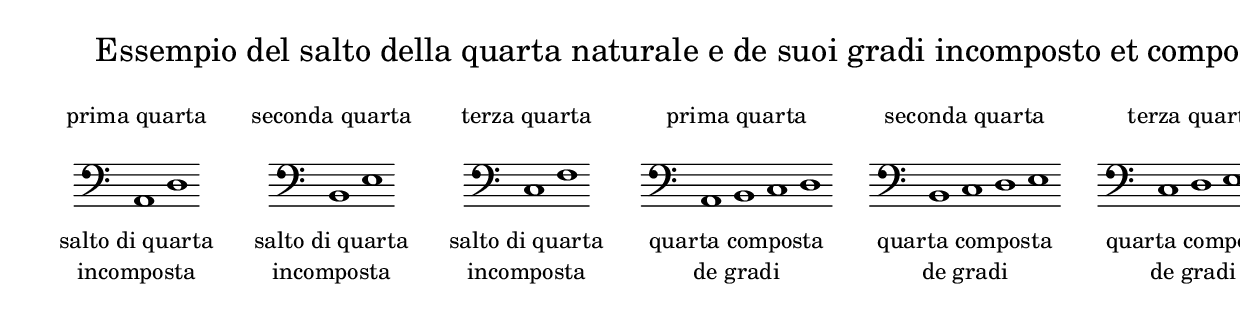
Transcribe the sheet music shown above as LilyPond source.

\version "2.22.2"

% Auto generated file

\header {
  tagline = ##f
}

dot = {
   \once \override Script.add-stem-support = ##f
   \once \override Script.toward-stem-shift = 0
   \once \override Script.skyline-horizontal-padding = 0
   \once \override Script.direction = 1
   \once \override Script.font-size = 1
}

\markup {
  \center-column {
    \line {
      \center-align
      \fontsize#3 { \concat { \normal-text "Essempio del salto della quarta naturale e de suoi gradi incomposto et composto"} }
    }
    \null
    \line {
      \center-column {
        \line {
          \left-align {  \normal-text "prima quarta" }
        }

        \null
        \line {
          \score {
            <<
              \new Staff \with { instrumentName = ""} {
                \override Staff.TimeSignature.stencil = ##f
                \override Staff.NoteHead.style = #'baroque
                \accidentalStyle Score.forget
                \cadenzaOn
                \clef "bass"
                \key c #`((0 . ,NATURAL) (1 . ,NATURAL) (2 . ,NATURAL)
                          (3 . ,NATURAL) (4 . ,NATURAL) (5 . ,NATURAL)
                          (6 . ,NATURAL))  a,1  d1 
                \cadenzaOff
              }
            >>
            \layout {
              \context {
                \Score
                \override SpacingSpanner.common-shortest-duration = #(ly:make-moment 1)
              }
            }
          }
        }
        \null
        \line {
          \left-align {  \normal-text "salto di quarta" }
        }
        \line {
          \left-align {  \normal-text "incomposta" }
        }

      }
      \hspace #3 
      \center-column {
        \line {
          \left-align {  \normal-text "seconda quarta" }
        }

        \null
        \line {
          \score {
            <<
              \new Staff \with { instrumentName = ""} {
                \override Staff.TimeSignature.stencil = ##f
                \override Staff.NoteHead.style = #'baroque
                \accidentalStyle Score.forget
                \cadenzaOn
                \clef "bass"
                \key c #`((0 . ,NATURAL) (1 . ,NATURAL) (2 . ,NATURAL)
                          (3 . ,NATURAL) (4 . ,NATURAL) (5 . ,NATURAL)
                          (6 . ,NATURAL))  b,1  e1 
                \cadenzaOff
              }
            >>
            \layout {
              \context {
                \Score
                \override SpacingSpanner.common-shortest-duration = #(ly:make-moment 1)
              }
            }
          }
        }
        \null
        \line {
          \left-align {  \normal-text "salto di quarta" }
        }
        \line {
          \left-align {  \normal-text "incomposta" }
        }

      }
      \hspace #3 
      \center-column {
        \line {
          \left-align {  \normal-text "terza quarta" }
        }

        \null
        \line {
          \score {
            <<
              \new Staff \with { instrumentName = ""} {
                \override Staff.TimeSignature.stencil = ##f
                \override Staff.NoteHead.style = #'baroque
                \accidentalStyle Score.forget
                \cadenzaOn
                \clef "bass"
                \key c #`((0 . ,NATURAL) (1 . ,NATURAL) (2 . ,NATURAL)
                          (3 . ,NATURAL) (4 . ,NATURAL) (5 . ,NATURAL)
                          (6 . ,NATURAL))  c1  f1 
                \cadenzaOff
              }
            >>
            \layout {
              \context {
                \Score
                \override SpacingSpanner.common-shortest-duration = #(ly:make-moment 1)
              }
            }
          }
        }
        \null
        \line {
          \left-align {  \normal-text "salto di quarta" }
        }
        \line {
          \left-align {  \normal-text "incomposta" }
        }

      }
      \hspace #3 
      \center-column {
        \line {
          \left-align {  \normal-text "prima quarta" }
        }

        \null
        \line {
          \score {
            <<
              \new Staff \with { instrumentName = ""} {
                \override Staff.TimeSignature.stencil = ##f
                \override Staff.NoteHead.style = #'baroque
                \accidentalStyle Score.forget
                \cadenzaOn
                \clef "bass"
                \key c #`((0 . ,NATURAL) (1 . ,NATURAL) (2 . ,NATURAL)
                          (3 . ,NATURAL) (4 . ,NATURAL) (5 . ,NATURAL)
                          (6 . ,NATURAL))  a,1  b,1  c1  d1 
                \cadenzaOff
              }
            >>
            \layout {
              \context {
                \Score
                \override SpacingSpanner.common-shortest-duration = #(ly:make-moment 1)
              }
            }
          }
        }
        \null
        \line {
          \left-align {  \normal-text "quarta composta" }
        }
        \line {
          \left-align {  \normal-text "de gradi" }
        }

      }
      \hspace #3 
      \center-column {
        \line {
          \left-align {  \normal-text "seconda quarta" }
        }

        \null
        \line {
          \score {
            <<
              \new Staff \with { instrumentName = ""} {
                \override Staff.TimeSignature.stencil = ##f
                \override Staff.NoteHead.style = #'baroque
                \accidentalStyle Score.forget
                \cadenzaOn
                \clef "bass"
                \key c #`((0 . ,NATURAL) (1 . ,NATURAL) (2 . ,NATURAL)
                          (3 . ,NATURAL) (4 . ,NATURAL) (5 . ,NATURAL)
                          (6 . ,NATURAL))  b,1  c1  d1  e1 
                \cadenzaOff
              }
            >>
            \layout {
              \context {
                \Score
                \override SpacingSpanner.common-shortest-duration = #(ly:make-moment 1)
              }
            }
          }
        }
        \null
        \line {
          \left-align {  \normal-text "quarta composta" }
        }
        \line {
          \left-align {  \normal-text "de gradi" }
        }

      }
      \hspace #3 
      \center-column {
        \line {
          \left-align {  \normal-text "terza quarta" }
        }

        \null
        \line {
          \score {
            <<
              \new Staff \with { instrumentName = ""} {
                \override Staff.TimeSignature.stencil = ##f
                \override Staff.NoteHead.style = #'baroque
                \accidentalStyle Score.forget
                \cadenzaOn
                \clef "bass"
                \key c #`((0 . ,NATURAL) (1 . ,NATURAL) (2 . ,NATURAL)
                          (3 . ,NATURAL) (4 . ,NATURAL) (5 . ,NATURAL)
                          (6 . ,NATURAL))  c1  d1  e1  f1 
                \cadenzaOff
              }
            >>
            \layout {
              \context {
                \Score
                \override SpacingSpanner.common-shortest-duration = #(ly:make-moment 1)
              }
            }
          }
        }
        \null
        \line {
          \left-align {  \normal-text "quarta composta" }
        }
        \line {
          \left-align {  \normal-text "de gradi" }
        }

      }
      \hspace #3 

    }
  }
}